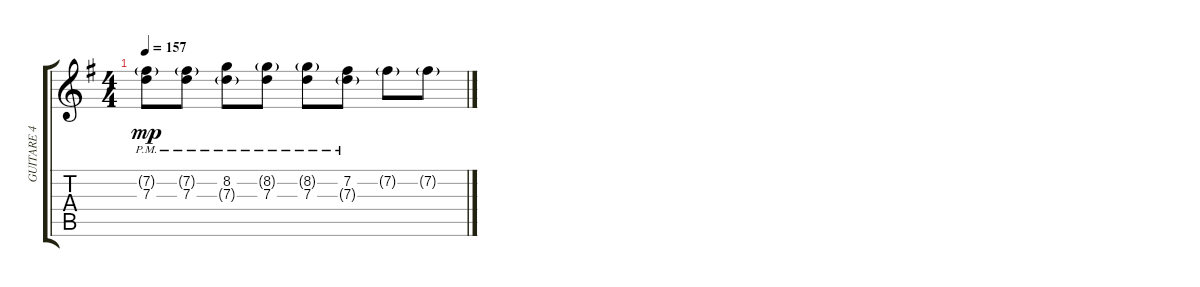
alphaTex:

\track ("GUITARE 4" "GUITARE 4") {instrument distortionguitar}
\staff {score tabs}
\tuning (E4 B3 G3 D3 A2 E2) {hide}
\ts (4 4)
\tempo 157
\clef g2
\ks g
(7.2{g} 7.3{pm}).8{dy mp} (7.2{g} 7.3{pm}).8 (8.2 7.3{g pm}).8 (8.2{g} 7.3{pm}).8 (8.2{g} 7.3{pm}).8 (7.2 7.3{g pm}).8 7.2{g}.8 7.2{g}.8
